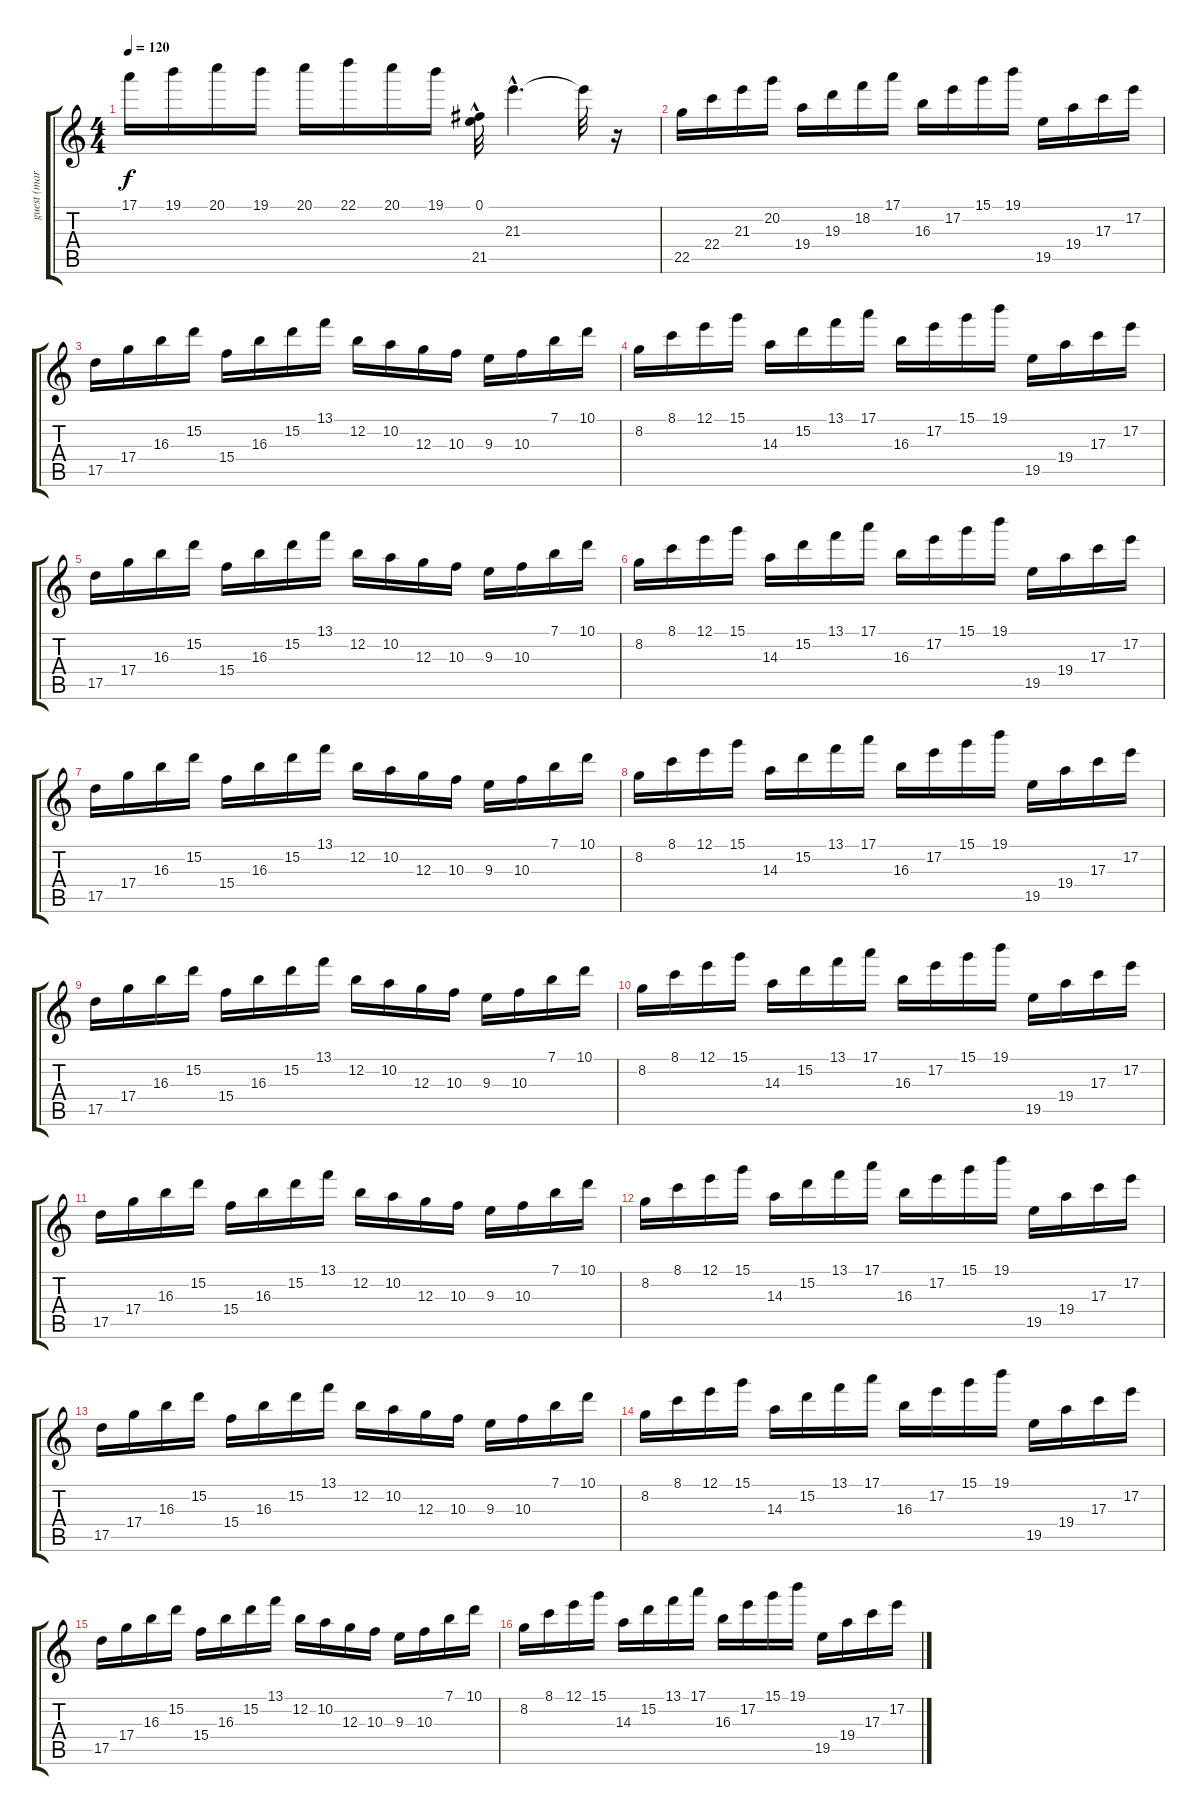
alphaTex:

\track ("guest (mark) guitar / back up singer" "guest (mar") {instrument distortionguitar}
\staff {score tabs}
\tuning (E4 B3 G3 D3 A2 E2) {hide}
\ts (4 4)
\tempo 120
\clef g2
\ks c
17.1.16{dy f} 19.1.16 20.1.16 19.1.16 20.1.16 22.1.16 20.1.16 19.1.16 (0.1 21.5{hac}).32 21.3{hac}.4{d} 21.3{t}.32 r.16 |
22.5.16 22.4.16 21.3.16 20.2.16 19.4.16 19.3.16 18.2.16 17.1.16 16.3.16 17.2.16 15.1.16 19.1.16 19.5.16 19.4.16 17.3.16 17.2.16 |
17.5.16 17.4.16 16.3.16 15.2.16 15.4.16 16.3.16 15.2.16 13.1.16 12.2.16 10.2.16 12.3.16 10.3.16 9.3.16 10.3.16 7.1.16 10.1.16 |
8.2.16 8.1.16 12.1.16 15.1.16 14.3.16 15.2.16 13.1.16 17.1.16 16.3.16 17.2.16 15.1.16 19.1.16 19.5.16 19.4.16 17.3.16 17.2.16 |
17.5.16 17.4.16 16.3.16 15.2.16 15.4.16 16.3.16 15.2.16 13.1.16 12.2.16 10.2.16 12.3.16 10.3.16 9.3.16 10.3.16 7.1.16 10.1.16 |
8.2.16 8.1.16 12.1.16 15.1.16 14.3.16 15.2.16 13.1.16 17.1.16 16.3.16 17.2.16 15.1.16 19.1.16 19.5.16 19.4.16 17.3.16 17.2.16 |
17.5.16 17.4.16 16.3.16 15.2.16 15.4.16 16.3.16 15.2.16 13.1.16 12.2.16 10.2.16 12.3.16 10.3.16 9.3.16 10.3.16 7.1.16 10.1.16 |
8.2.16 8.1.16 12.1.16 15.1.16 14.3.16 15.2.16 13.1.16 17.1.16 16.3.16 17.2.16 15.1.16 19.1.16 19.5.16 19.4.16 17.3.16 17.2.16 |
17.5.16 17.4.16 16.3.16 15.2.16 15.4.16 16.3.16 15.2.16 13.1.16 12.2.16 10.2.16 12.3.16 10.3.16 9.3.16 10.3.16 7.1.16 10.1.16 |
8.2.16 8.1.16 12.1.16 15.1.16 14.3.16 15.2.16 13.1.16 17.1.16 16.3.16 17.2.16 15.1.16 19.1.16 19.5.16 19.4.16 17.3.16 17.2.16 |
17.5.16 17.4.16 16.3.16 15.2.16 15.4.16 16.3.16 15.2.16 13.1.16 12.2.16 10.2.16 12.3.16 10.3.16 9.3.16 10.3.16 7.1.16 10.1.16 |
8.2.16 8.1.16 12.1.16 15.1.16 14.3.16 15.2.16 13.1.16 17.1.16 16.3.16 17.2.16 15.1.16 19.1.16 19.5.16 19.4.16 17.3.16 17.2.16 |
17.5.16 17.4.16 16.3.16 15.2.16 15.4.16 16.3.16 15.2.16 13.1.16 12.2.16 10.2.16 12.3.16 10.3.16 9.3.16 10.3.16 7.1.16 10.1.16 |
8.2.16 8.1.16 12.1.16 15.1.16 14.3.16 15.2.16 13.1.16 17.1.16 16.3.16 17.2.16 15.1.16 19.1.16 19.5.16 19.4.16 17.3.16 17.2.16 |
17.5.16 17.4.16 16.3.16 15.2.16 15.4.16 16.3.16 15.2.16 13.1.16 12.2.16 10.2.16 12.3.16 10.3.16 9.3.16 10.3.16 7.1.16 10.1.16 |
8.2.16 8.1.16 12.1.16 15.1.16 14.3.16 15.2.16 13.1.16 17.1.16 16.3.16 17.2.16 15.1.16 19.1.16 19.5.16 19.4.16 17.3.16 17.2.16
